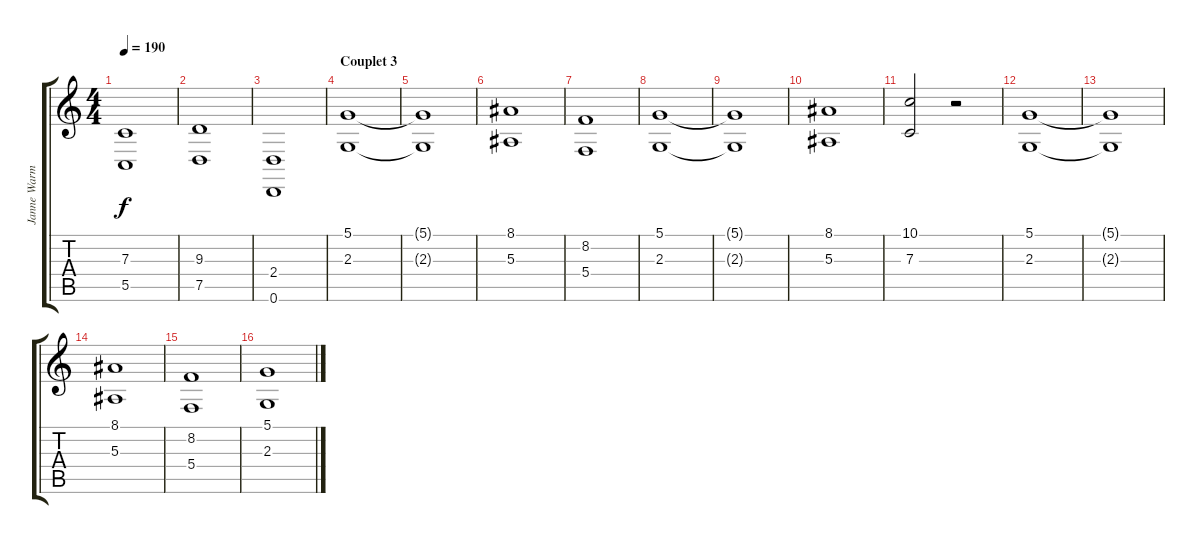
\track ("Janne Warman (Keyboard LH)" "Janne Warm") {instrument pad8sweep}
\staff {score tabs}
\tuning (D4 A3 F3 C3 G2 D2) {hide}
\ts (4 4)
\tempo 190
\clef g2
\ks c
(7.3 5.5).1{dy f} |
(9.3 7.5).1 |
(2.4 0.6).1 |
\section ("" "Couplet 3")
(5.1 2.3).1{volume 10 instrument stringensemble1} |
(5.1{t} 2.3{t}).1 |
(8.1 5.3).1 |
(8.2 5.4).1 |
(5.1 2.3).1{volume 11 instrument stringensemble1} |
(5.1{t} 2.3{t}).1 |
(8.1 5.3).1 |
(10.1 7.3).2 r.2 |
(5.1 2.3).1{volume 10 instrument stringensemble1} |
(5.1{t} 2.3{t}).1 |
(8.1 5.3).1 |
(8.2 5.4).1 |
(5.1 2.3).1{volume 11 instrument stringensemble1}
